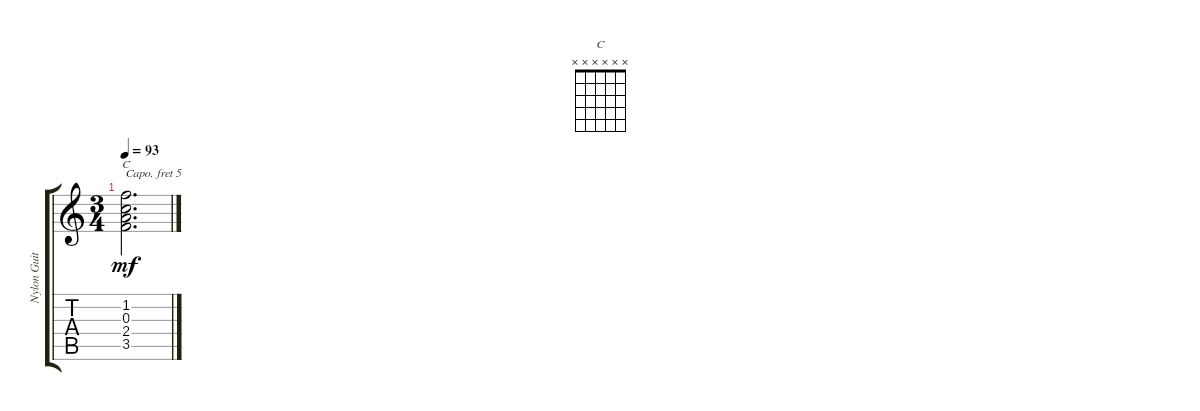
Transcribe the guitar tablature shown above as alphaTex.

\track ("Nylon Guitar" "Nylon Guit") {instrument acousticguitarnylon}
\staff {score tabs}
\capo 5
\tuning (E4 B3 G3 D3 A2 E2) {hide}
\chord ("C" x x x x x x)
\ts (3 4)
\tempo 93
\clef g2
\ks c
(1.2 0.3 2.4 3.5).2{d ch "C" dy mf}
